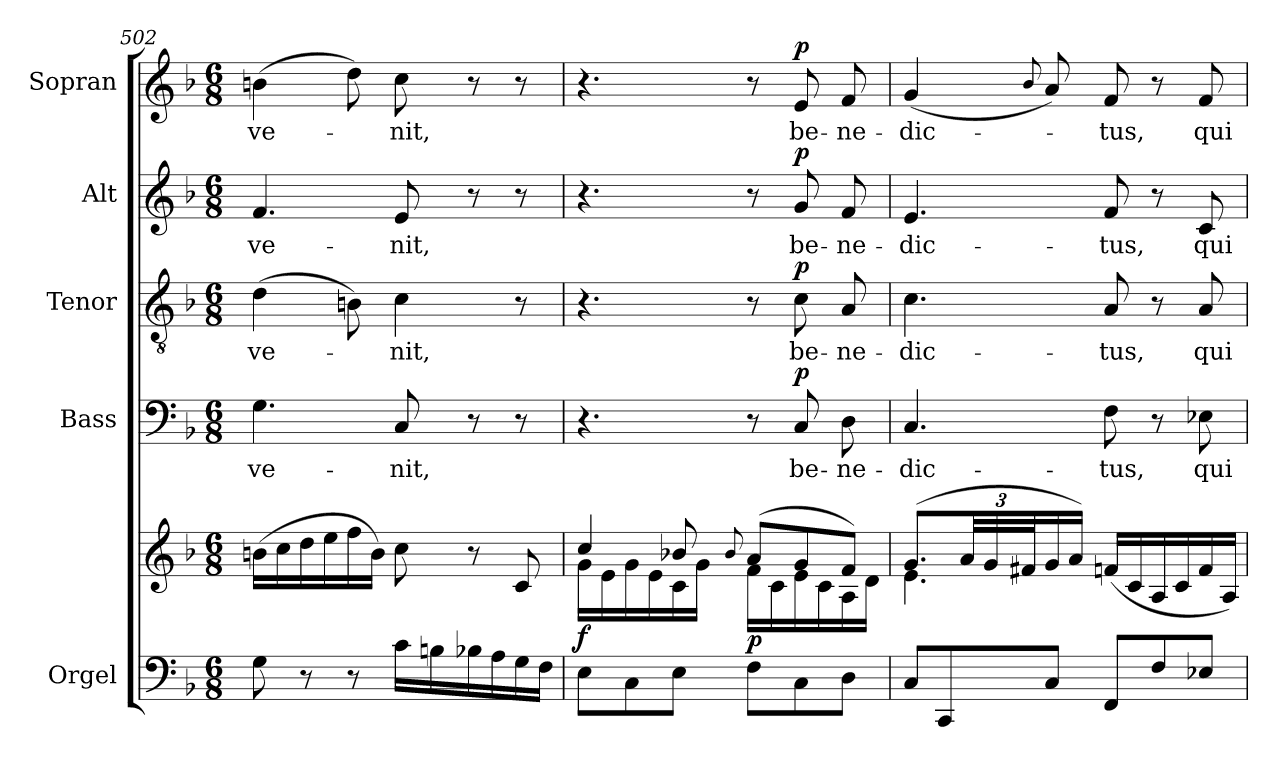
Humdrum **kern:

**kern	**kern	**dynam	**kern	**text	**dynam	**kern	**text	**dynam	**kern	**text	**dynam	**kern	**text	**dynam
*part5	*part5	*part5	*part4	*part4	*part4	*part3	*part3	*part3	*part2	*part2	*part2	*part1	*part1	*part1
*staff6	*staff5	*staff5/6	*staff4	*staff4	*staff4	*staff3	*staff3	*staff3	*staff2	*staff2	*staff2	*staff1	*staff1	*staff1
*I"Orgel	*	*	*I"Bass	*	*	*I"Tenor	*	*	*I"Alt	*	*	*I"Sopran	*	*
*I'Org.	*	*	*I'B.	*	*	*I'T.	*	*	*I'A.	*	*	*I'S.	*	*
*clefF4	*clefG2	*	*clefF4	*	*	*clefGv2	*	*	*clefG2	*	*	*clefG2	*	*
*k[b-]	*k[b-]	*	*k[b-]	*	*	*k[b-]	*	*	*k[b-]	*	*	*k[b-]	*	*
*F:	*F:	*	*F:	*	*	*F:	*	*	*F:	*	*	*F:	*	*
*M6/8	*M6/8	*	*M6/8	*	*	*M6/8	*	*	*M6/8	*	*	*M6/8	*	*
=502	=502	=502	=502	=502	=502	=502	=502	=502	=502	=502	=502	=502	=502	=502
!	!	!	!	!LO:LY:b	!	!	!LO:LY:b	!	!	!LO:LY:b	!	!	!LO:LY:b	!
8G\	(>16bn\LL	.	4.G\	ve-	.	(>4d\	ve-	.	4.f/	ve-	.	(>4bn\	ve-	.
.	16cc\	.	.	.	.	.	.	.	.	.	.	.	.	.
8r	16dd\	.	.	.	.	.	.	.	.	.	.	.	.	.
.	16ee\	.	.	.	.	.	.	.	.	.	.	.	.	.
8r	16ff\	.	.	.	.	8Bn\)	.	.	.	.	.	8dd\)	.	.
.	16b\JJ)	.	.	.	.	.	.	.	.	.	.	.	.	.
!	!	!	!	!LO:LY:b	!	!	!LO:LY:b	!	!	!LO:LY:b	!	!	!LO:LY:b	!
16c\LL	8cc\	.	8C/	-nit,	.	4c\	-nit,	.	8e/	-nit,	.	8cc\	-nit,	.
16Bn\	.	.	.	.	.	.	.	.	.	.	.	.	.	.
16B-X\	8r	.	8r	.	.	.	.	.	8r	.	.	8r	.	.
16A\	.	.	.	.	.	.	.	.	.	.	.	.	.	.
16G\	8c/	.	8r	.	.	8r	.	.	8r	.	.	8r	.	.
16F\JJ	.	.	.	.	.	.	.	.	.	.	.	.	.	.
!!LO:PB:g=z
=503	=503	=503	=503	=503	=503	=503	=503	=503	=503	=503	=503	=503	=503	=503
*	*^	*	*	*	*	*	*	*	*	*	*	*	*	*
!	!	!	!LO:DY:b	!	!	!	!	!	!	!	!	!	!	!	!
8E\L	4cc/	16g\LL	f	4.r	.	.	4.r	.	.	4.r	.	.	4.r	.	.
.	.	16e\	.	.	.	.	.	.	.	.	.	.	.	.	.
8C\	.	16g\	.	.	.	.	.	.	.	.	.	.	.	.	.
.	.	16e\	.	.	.	.	.	.	.	.	.	.	.	.	.
8E\J	8b-X/	16c\	.	.	.	.	.	.	.	.	.	.	.	.	.
.	.	16g\JJ	.	.	.	.	.	.	.	.	.	.	.	.	.
.	8qqb-/	.	.	.	.	.	.	.	.	.	.	.	.	.	.
!	!	!	!LO:DY:b	!	!	!	!	!	!	!	!	!	!	!	!
8F\L	(>8a/L	16f\LL	p	8r	.	.	8r	.	.	8r	.	.	8r	.	.
.	.	16c\	.	.	.	.	.	.	.	.	.	.	.	.	.
!	!	!	!	!	!LO:LY:b	!LO:DY:a	!	!LO:LY:b	!LO:DY:a	!	!LO:LY:b	!LO:DY:a	!	!LO:LY:b	!LO:DY:a
8C\	8g/	16e\	.	8C/	be-	p	8c\	be-	p	8g/	be-	p	8e/	be-	p
.	.	16c\	.	.	.	.	.	.	.	.	.	.	.	.	.
!	!	!	!	!	!LO:LY:b	!	!	!LO:LY:b	!	!	!LO:LY:b	!	!	!LO:LY:b	!
8D\J	8f/J)	16A\	.	8D\	-ne-	.	8A/	-ne-	.	8f/	-ne-	.	8f/	-ne-	.
.	.	16d\JJ	.	.	.	.	.	.	.	.	.	.	.	.	.
=504	=504	=504	=504	=504	=504	=504	=504	=504	=504	=504	=504	=504	=504	=504	=504
!	!	!	!	!	!LO:LY:b	!	!	!LO:LY:b	!	!	!LO:LY:b	!	!	!LO:LY:b	!
8C/L	(>8.g/L	4.e\	.	4.C/	-dic-	.	4.c\	-dic-	.	4.e/	-dic-	.	(<4g/	-dic-	.
8CC/	.	.	.	.	.	.	.	.	.	.	.	.	.	.	.
*	*Xbrackettup	*	*	*	*	*	*	*	*	*	*	*	*	*	*
.	48a/LL	.	.	.	.	.	.	.	.	.	.	.	.	.	.
.	48g/	.	.	.	.	.	.	.	.	.	.	.	.	.	.
.	48f#X/J	.	.	.	.	.	.	.	.	.	.	.	.	.	.
.	.	.	.	.	.	.	.	.	.	.	.	.	8qqb-/	.	.
8C/J	16g/	.	.	.	.	.	.	.	.	.	.	.	8a/)	.	.
.	16a/JJ)	.	.	.	.	.	.	.	.	.	.	.	.	.	.
!	!	!	!	!	!LO:LY:b	!	!	!LO:LY:b	!	!	!LO:LY:b	!	!	!LO:LY:b	!
8FF/L	(>16fn/LL	4.ryy	.	8F\	-tus,	.	8A/	-tus,	.	8f/	-tus,	.	8f/	-tus,	.
.	16c/	.	.	.	.	.	.	.	.	.	.	.	.	.	.
8F/	16A/	.	.	8r	.	.	8r	.	.	8r	.	.	8r	.	.
.	16c/	.	.	.	.	.	.	.	.	.	.	.	.	.	.
!	!	!	!	!	!LO:LY:b	!	!	!LO:LY:b	!	!	!LO:LY:b	!	!	!LO:LY:b	!
8E-X/J	16f/	.	.	8E-X\	qui	.	8A/	qui	.	8c/	qui	.	8f/	qui	.
.	16A/JJ)	.	.	.	.	.	.	.	.	.	.	.	.	.	.
*	*v	*v	*	*	*	*	*	*	*	*	*	*	*	*	*
=	=	=	=	=	=	=	=	=	=	=	=	=	=	=
*-	*-	*-	*-	*-	*-	*-	*-	*-	*-	*-	*-	*-	*-	*-
